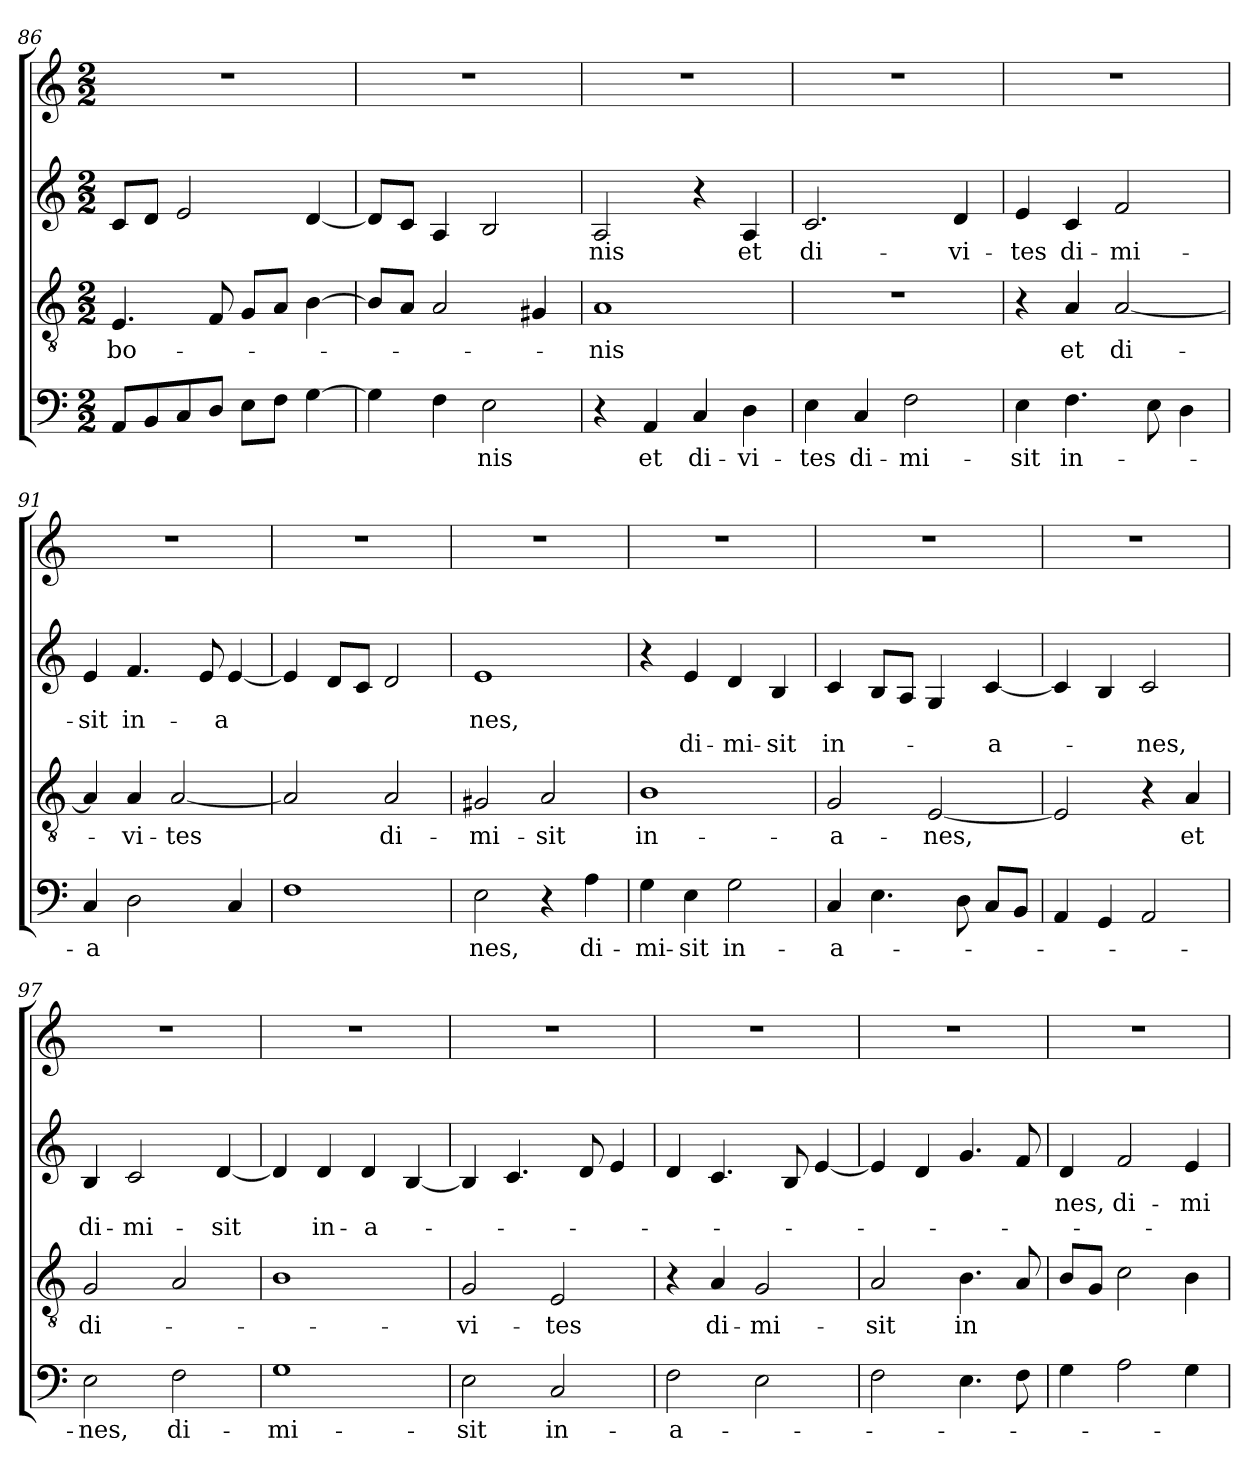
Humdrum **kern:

**kern	**text	**kern	**text	**kern	**text	**text	**kern
*part4	*part4	*part3	*part3	*part2	*part2	*part2	*part1
*staff4	*staff4	*staff3	*staff3	*staff2	*staff2	*staff2	*staff1
*clefF4	*	*clefGv2	*	*clefG2	*	*	*clefG2
*k[]	*	*k[]	*	*k[]	*	*	*k[]
*C:	*	*C:	*	*C:	*	*	*C:
*M2/2	*	*M2/2	*	*M2/2	*	*	*M2/2
=86	=86	=86	=86	=86	=86	=86	=86
!	!	!	!LO:LY:b	!	!	!	!
8AA/L	.	4.E/	bo-	8c/L	.	.	1r
8BB/	.	.	.	8d/J	.	.	.
8C/	.	.	.	2e/	.	.	.
8D/J	.	8F/	.	.	.	.	.
8E\L	.	8G/L	.	.	.	.	.
8F\J	.	8A/J	.	.	.	.	.
[4G\	.	[4B\	.	[4d/	.	.	.
!!LO:LB:g=z
=87	=87	=87	=87	=87	=87	=87	=87
4G\]	.	8B/L]	.	8d/L]	.	.	1r
.	.	8A/J	.	8c/J	.	.	.
4F\	.	2A/	.	4A/	.	.	.
!	!LO:LY:b	!	!	!	!	!	!
2E\	-nis	.	.	2B/	.	.	.
.	.	4G#/	.	.	.	.	.
=88	=88	=88	=88	=88	=88	=88	=88
!	!	!	!LO:LY:b	!	!LO:LY:b	!	!
4r	.	1A	-nis	2A/	nis	.	1r
!	!LO:LY:b	!	!	!	!	!	!
4AA/	et	.	.	.	.	.	.
!	!LO:LY:b	!	!	!	!	!	!
4C/	di-	.	.	4r	.	.	.
!	!LO:LY:b	!	!	!	!LO:LY:b	!	!
4D\	-vi-	.	.	4A/	et	.	.
=89	=89	=89	=89	=89	=89	=89	=89
!	!LO:LY:b	!	!	!	!LO:LY:b	!	!
4E\	-tes	1r	.	2.c/	di-	.	1r
!	!LO:LY:b	!	!	!	!	!	!
4C/	di-	.	.	.	.	.	.
!	!LO:LY:b	!	!	!	!	!	!
2F\	-mi-	.	.	.	.	.	.
!	!	!	!	!	!LO:LY:b	!	!
.	.	.	.	4d/	-vi-	.	.
=90	=90	=90	=90	=90	=90	=90	=90
!	!LO:LY:b	!	!	!	!LO:LY:b	!	!
4E\	-sit	4r	.	4e/	-tes	.	1r
!	!LO:LY:b	!	!LO:LY:b	!	!LO:LY:b	!	!
4.F\	in-	4A/	et	4c/	di-	.	.
!	!	!	!LO:LY:b	!	!LO:LY:b	!	!
.	.	[2A/	di-	2f/	-mi-	.	.
8E\	.	.	.	.	.	.	.
4D\	.	.	.	.	.	.	.
=91	=91	=91	=91	=91	=91	=91	=91
!	!LO:LY:b	!	!	!	!LO:LY:b	!	!
4C/	-a	4A/]	.	4e/	-sit	.	1r
!	!	!	!LO:LY:b	!	!LO:LY:b	!	!
2D\	.	4A/	-vi-	4.f/	in-	.	.
!	!	!	!LO:LY:b	!	!	!	!
.	.	[2A/	-tes	.	.	.	.
.	.	.	.	8e/	.	.	.
!	!	!	!	!	!LO:LY:b	!	!
4C/	.	.	.	[4e/	-a	.	.
=92	=92	=92	=92	=92	=92	=92	=92
1F	.	2A/]	.	4e/]	.	.	1r
.	.	.	.	8d/L	.	.	.
.	.	.	.	8c/J	.	.	.
!	!	!	!LO:LY:b	!	!	!	!
.	.	2A/	di-	2d/	.	.	.
!!LO:LB:g=z
=93	=93	=93	=93	=93	=93	=93	=93
!	!LO:LY:b	!	!LO:LY:b	!	!LO:LY:b	!	!
2E\	­nes,	2G#/	-­mi-	1e	­nes,	.	1r
!	!	!	!LO:LY:b	!	!	!	!
4r	.	2A/	-sit	.	.	.	.
!	!LO:LY:b	!	!	!	!	!	!
4A\	di-	.	.	.	.	.	.
=94	=94	=94	=94	=94	=94	=94	=94
!	!LO:LY:b	!	!LO:LY:b	!	!	!	!
4G\	-mi-	1B	in-	4r	.	.	1r
!	!LO:LY:b	!	!	!	!	!LO:LY:b	!
4E\	-sit	.	.	4e/	.	di-	.
!	!LO:LY:b	!	!	!	!	!LO:LY:b	!
2G\	in-	.	.	4d/	.	-mi-	.
!	!	!	!	!	!	!LO:LY:b	!
.	.	.	.	4B/	.	-sit	.
=95	=95	=95	=95	=95	=95	=95	=95
!	!LO:LY:b	!	!LO:LY:b	!	!	!LO:LY:b	!
4C/	-a-	2G/	-a-	4c/	.	in-	1r
4.E\	.	.	.	8B/L	.	.	.
.	.	.	.	8A/J	.	.	.
!	!	!	!LO:LY:b	!	!	!	!
.	.	[2E/	-nes,	4G/	.	.	.
8D\	.	.	.	.	.	.	.
!	!	!	!	!	!	!LO:LY:b	!
8C/L	.	.	.	[4c/	.	-a-	.
8BB/J	.	.	.	.	.	.	.
=96	=96	=96	=96	=96	=96	=96	=96
4AA/	.	2E/]	.	4c/]	.	.	1r
4GG/	.	.	.	4B/	.	.	.
!	!	!	!	!	!	!LO:LY:b	!
2AA/	.	4r	.	2c/	.	-nes,	.
!	!	!	!LO:LY:b	!	!	!	!
.	.	4A/	et	.	.	.	.
=97	=97	=97	=97	=97	=97	=97	=97
!	!LO:LY:b	!	!LO:LY:b	!	!	!LO:LY:b	!
2E\	-nes,	2G/	di-	4B/	.	di-	1r
!	!	!	!	!	!	!LO:LY:b	!
.	.	.	.	2c/	.	-mi-	.
!	!LO:LY:b	!	!	!	!	!	!
2F\	di-	2A/	.	.	.	.	.
!	!	!	!	!	!	!LO:LY:b	!
.	.	.	.	[4d/	.	-sit	.
=98	=98	=98	=98	=98	=98	=98	=98
!	!LO:LY:b	!	!	!	!	!	!
1G	-mi-	1B	.	4d/]	.	.	1r
!	!	!	!	!	!	!LO:LY:b	!
.	.	.	.	4d/	.	in-	.
!	!	!	!	!	!	!LO:LY:b	!
.	.	.	.	4d/	.	-a-	.
.	.	.	.	[4B/	.	.	.
!!LO:LB:g=z
=99	=99	=99	=99	=99	=99	=99	=99
!	!LO:LY:b	!	!LO:LY:b	!	!	!	!
2E\	-­sit	2G/	-­vi-	4B/]	.	.	1r
.	.	.	.	4.c/	.	.	.
!	!LO:LY:b	!	!LO:LY:b	!	!	!	!
2C/	in-	2E/	-tes	.	.	.	.
.	.	.	.	8d/	.	.	.
.	.	.	.	4e/	.	.	.
=100	=100	=100	=100	=100	=100	=100	=100
!	!LO:LY:b	!	!	!	!	!	!
2F\	-a-	4r	.	4d/	.	.	1r
!	!	!	!LO:LY:b	!	!	!	!
.	.	4A/	di-	4.c/	.	.	.
!	!	!	!LO:LY:b	!	!	!	!
2E\	.	2G/	-mi-	.	.	.	.
.	.	.	.	8B/	.	.	.
.	.	.	.	[4e/	.	.	.
=101	=101	=101	=101	=101	=101	=101	=101
!	!	!	!LO:LY:b	!	!	!	!
2F\	.	2A/	-sit	4e/]	.	.	1r
.	.	.	.	4d/	.	.	.
!	!	!	!LO:LY:b	!	!	!	!
4.E\	.	4.B\	in	4.g/	.	.	.
8F\	.	8A/	.	8f/	.	.	.
=102	=102	=102	=102	=102	=102	=102	=102
!	!	!	!	!	!LO:LY:b	!	!
4G\	.	8B/L	.	4d/	nes,	.	1r
.	.	8G/J	.	.	.	.	.
!	!	!	!	!	!LO:LY:b	!	!
2A\	.	2c\	.	2f/	di-	.	.
!	!	!	!	!	!LO:LY:b	!	!
4G\	.	4B\	.	4e/	-mi-	.	.
=	=	=	=	=	=	=	=
*-	*-	*-	*-	*-	*-	*-	*-
